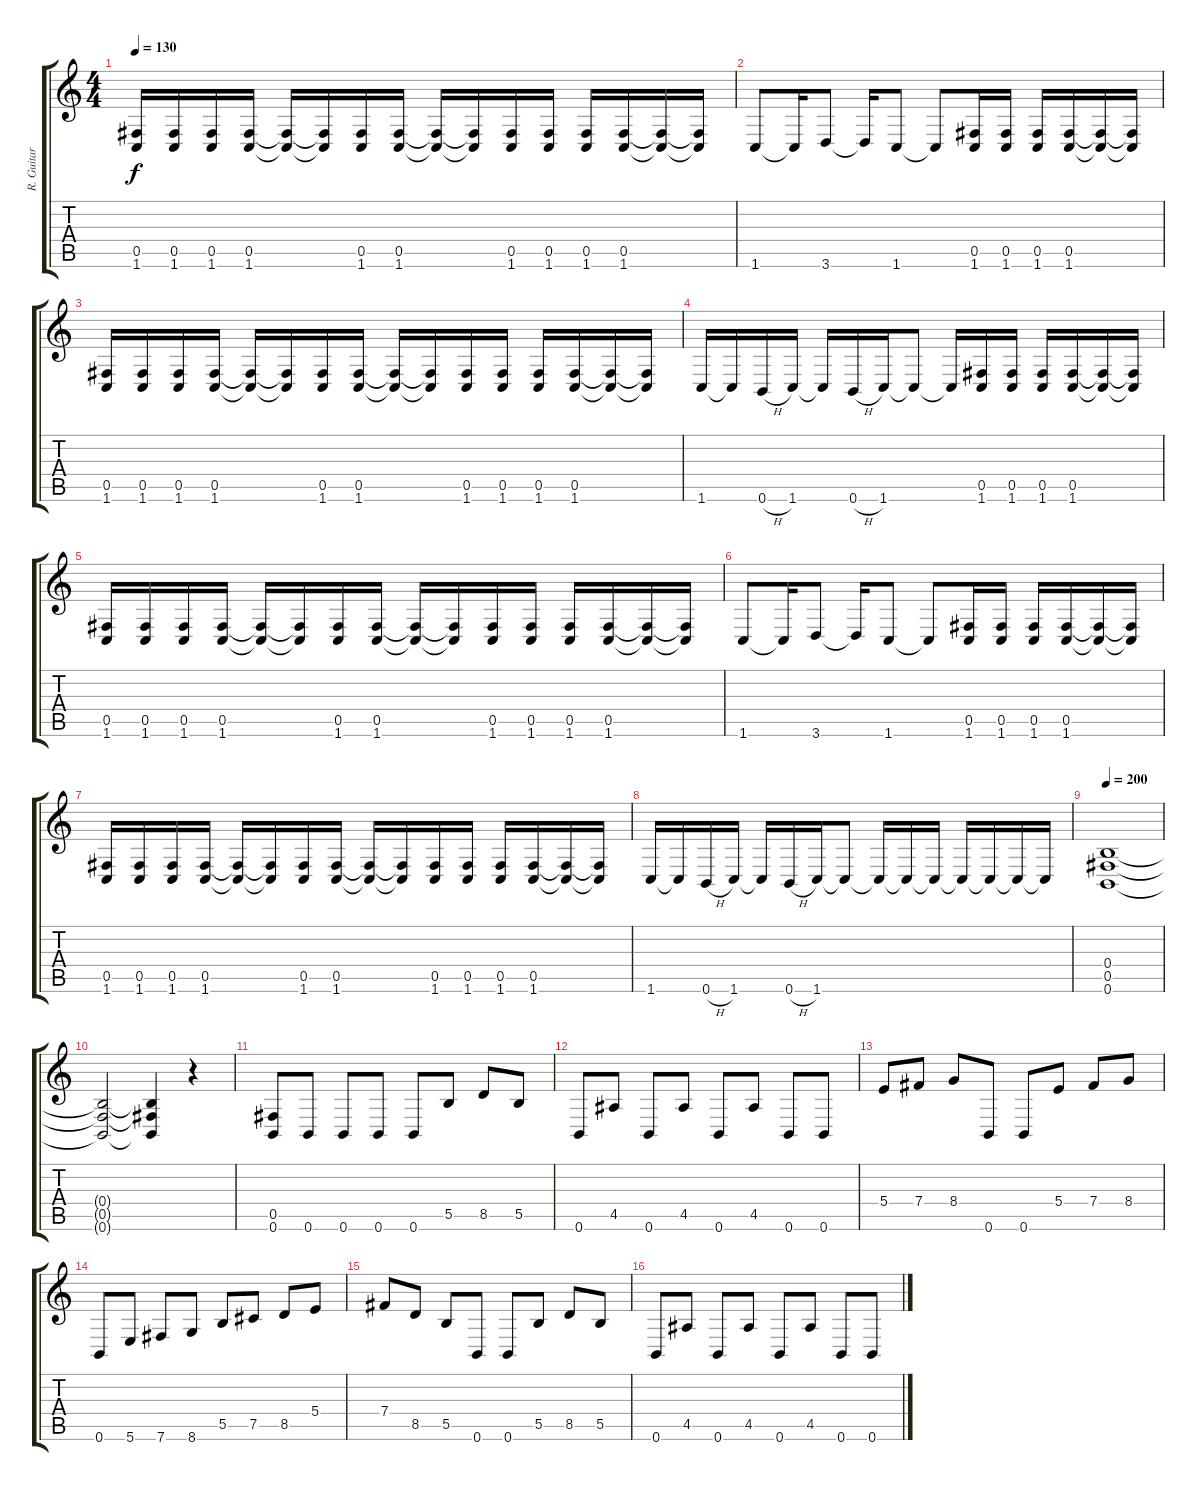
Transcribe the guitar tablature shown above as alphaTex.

\track ("R. Guitar" "R. Guitar") {instrument distortionguitar}
\staff {score tabs}
\tuning (Db4 Ab3 E3 B2 Gb2 B1) {hide}
\ts (4 4)
\tempo 130
\clef g2
\ks c
(0.5 1.6).16{dy f} (0.5 1.6).16 (0.5 1.6).16 (0.5 1.6).16 (0.5{t} 1.6{t}).16 (0.5{t} 1.6{t}).16 (0.5 1.6).16 (0.5 1.6).16 (0.5{t} 1.6{t}).16 (0.5{t} 1.6{t}).16 (0.5 1.6).16 (0.5 1.6).16 (0.5 1.6).16 (0.5 1.6).16 (0.5{t} 1.6{t}).16 (0.5{t} 1.6{t}).16 |
1.6.8 1.6{t}.16 3.6.8 3.6{t}.16 1.6.8 1.6{t}.8 (0.5 1.6).16 (0.5 1.6).16 (0.5 1.6).16 (0.5 1.6).16 (0.5{t} 1.6{t}).16 (0.5{t} 1.6{t}).16 |
(0.5 1.6).16 (0.5 1.6).16 (0.5 1.6).16 (0.5 1.6).16 (0.5{t} 1.6{t}).16 (0.5{t} 1.6{t}).16 (0.5 1.6).16 (0.5 1.6).16 (0.5{t} 1.6{t}).16 (0.5{t} 1.6{t}).16 (0.5 1.6).16 (0.5 1.6).16 (0.5 1.6).16 (0.5 1.6).16 (0.5{t} 1.6{t}).16 (0.5{t} 1.6{t}).16 |
1.6.16 1.6{t}.16 0.6{h}.16 1.6.16 1.6{t}.16 0.6{h}.16 1.6.16 1.6{t}.8 1.6{t}.16 (0.5 1.6).16 (0.5 1.6).16 (0.5 1.6).16 (0.5 1.6).16 (0.5{t} 1.6{t}).16 (0.5{t} 1.6{t}).16 |
(0.5 1.6).16 (0.5 1.6).16 (0.5 1.6).16 (0.5 1.6).16 (0.5{t} 1.6{t}).16 (0.5{t} 1.6{t}).16 (0.5 1.6).16 (0.5 1.6).16 (0.5{t} 1.6{t}).16 (0.5{t} 1.6{t}).16 (0.5 1.6).16 (0.5 1.6).16 (0.5 1.6).16 (0.5 1.6).16 (0.5{t} 1.6{t}).16 (0.5{t} 1.6{t}).16 |
1.6.8 1.6{t}.16 3.6.8 3.6{t}.16 1.6.8 1.6{t}.8 (0.5 1.6).16 (0.5 1.6).16 (0.5 1.6).16 (0.5 1.6).16 (0.5{t} 1.6{t}).16 (0.5{t} 1.6{t}).16 |
(0.5 1.6).16 (0.5 1.6).16 (0.5 1.6).16 (0.5 1.6).16 (0.5{t} 1.6{t}).16 (0.5{t} 1.6{t}).16 (0.5 1.6).16 (0.5 1.6).16 (0.5{t} 1.6{t}).16 (0.5{t} 1.6{t}).16 (0.5 1.6).16 (0.5 1.6).16 (0.5 1.6).16 (0.5 1.6).16 (0.5{t} 1.6{t}).16 (0.5{t} 1.6{t}).16 |
1.6.16 1.6{t}.16 0.6{h}.16 1.6.16 1.6{t}.16 0.6{h}.16 1.6.16 1.6{t}.8 1.6{t}.16 1.6{t}.16 1.6{t}.16 1.6{t}.16 1.6{t}.16 1.6{t}.16 1.6{t}.16 |
\tempo 200
(0.4 0.5 0.6).1 |
(0.4{t} 0.5{t} 0.6{t}).2 (0.4{t} 0.5{t} 0.6{t}).4 r.4 |
(0.5 0.6).8 0.6.8 0.6.8 0.6.8 0.6.8 5.5.8 8.5.8 5.5.8 |
0.6.8 4.5.8 0.6.8 4.5.8 0.6.8 4.5.8 0.6.8 0.6.8 |
5.4.8 7.4.8 8.4.8 0.6.8 0.6.8 5.4.8 7.4.8 8.4.8 |
0.6.8 5.6.8 7.6.8 8.6.8 5.5.8 7.5.8 8.5.8 5.4.8 |
7.4.8 8.5.8 5.5.8 0.6.8 0.6.8 5.5.8 8.5.8 5.5.8 |
0.6.8 4.5.8 0.6.8 4.5.8 0.6.8 4.5.8 0.6.8 0.6.8
